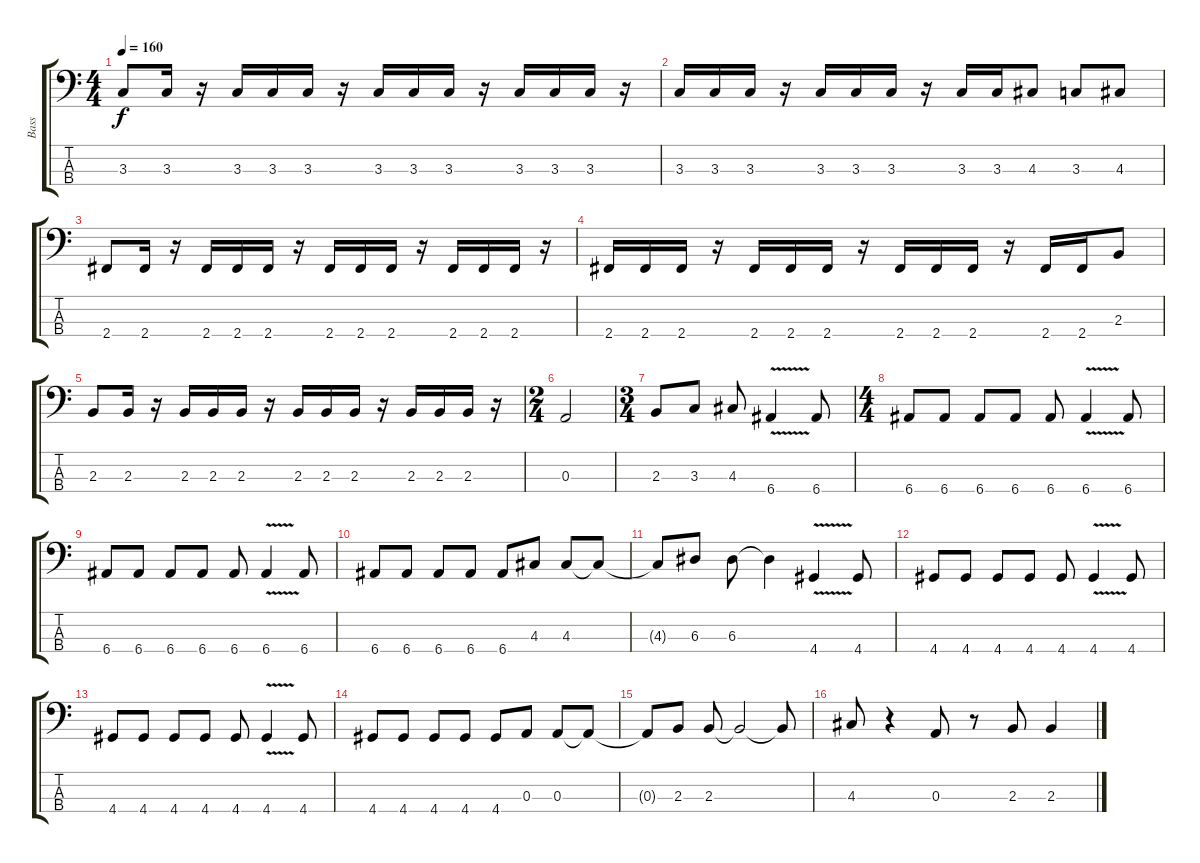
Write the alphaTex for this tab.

\track ("Bass" "Bass") {instrument electricbassfinger}
\staff {score tabs}
\tuning (G2 D2 A1 E1) {hide}
\ts (4 4)
\tempo 160
\clef f4
\ks c
3.3.8{dy f} 3.3.16 r.16 3.3.16 3.3.16 3.3.16 r.16 3.3.16 3.3.16 3.3.16 r.16 3.3.16 3.3.16 3.3.16 r.16 |
3.3.16 3.3.16 3.3.16 r.16 3.3.16 3.3.16 3.3.16 r.16 3.3.16 3.3.16 4.3.8 3.3.8 4.3.8 |
2.4.8 2.4.16 r.16 2.4.16 2.4.16 2.4.16 r.16 2.4.16 2.4.16 2.4.16 r.16 2.4.16 2.4.16 2.4.16 r.16 |
2.4.16 2.4.16 2.4.16 r.16 2.4.16 2.4.16 2.4.16 r.16 2.4.16 2.4.16 2.4.16 r.16 2.4.16 2.4.16 2.3.8 |
2.3.8 2.3.16 r.16 2.3.16 2.3.16 2.3.16 r.16 2.3.16 2.3.16 2.3.16 r.16 2.3.16 2.3.16 2.3.16 r.16 |
\ts (2 4)
0.3.2 |
\ts (3 4)
2.3.8 3.3.8 4.3.8 6.4{v}.4 6.4.8 |
\ts (4 4)
6.4.8 6.4.8 6.4.8 6.4.8 6.4.8 6.4{v}.4 6.4.8 |
6.4.8 6.4.8 6.4.8 6.4.8 6.4.8 6.4{v}.4 6.4.8 |
6.4.8 6.4.8 6.4.8 6.4.8 6.4.8 4.3.8 4.3.8 4.3{t}.8 |
4.3{t}.8 6.3.8 6.3.8 6.3{t}.4 4.4{v}.4 4.4.8 |
4.4.8 4.4.8 4.4.8 4.4.8 4.4.8 4.4{v}.4 4.4.8 |
4.4.8 4.4.8 4.4.8 4.4.8 4.4.8 4.4{v}.4 4.4.8 |
4.4.8 4.4.8 4.4.8 4.4.8 4.4.8 0.3.8 0.3.8 0.3{t}.8 |
0.3{t}.8 2.3.8 2.3.8 2.3{t}.2 2.3{t}.8 |
4.3.8 r.4 0.3.8 r.8 2.3.8 2.3.4
